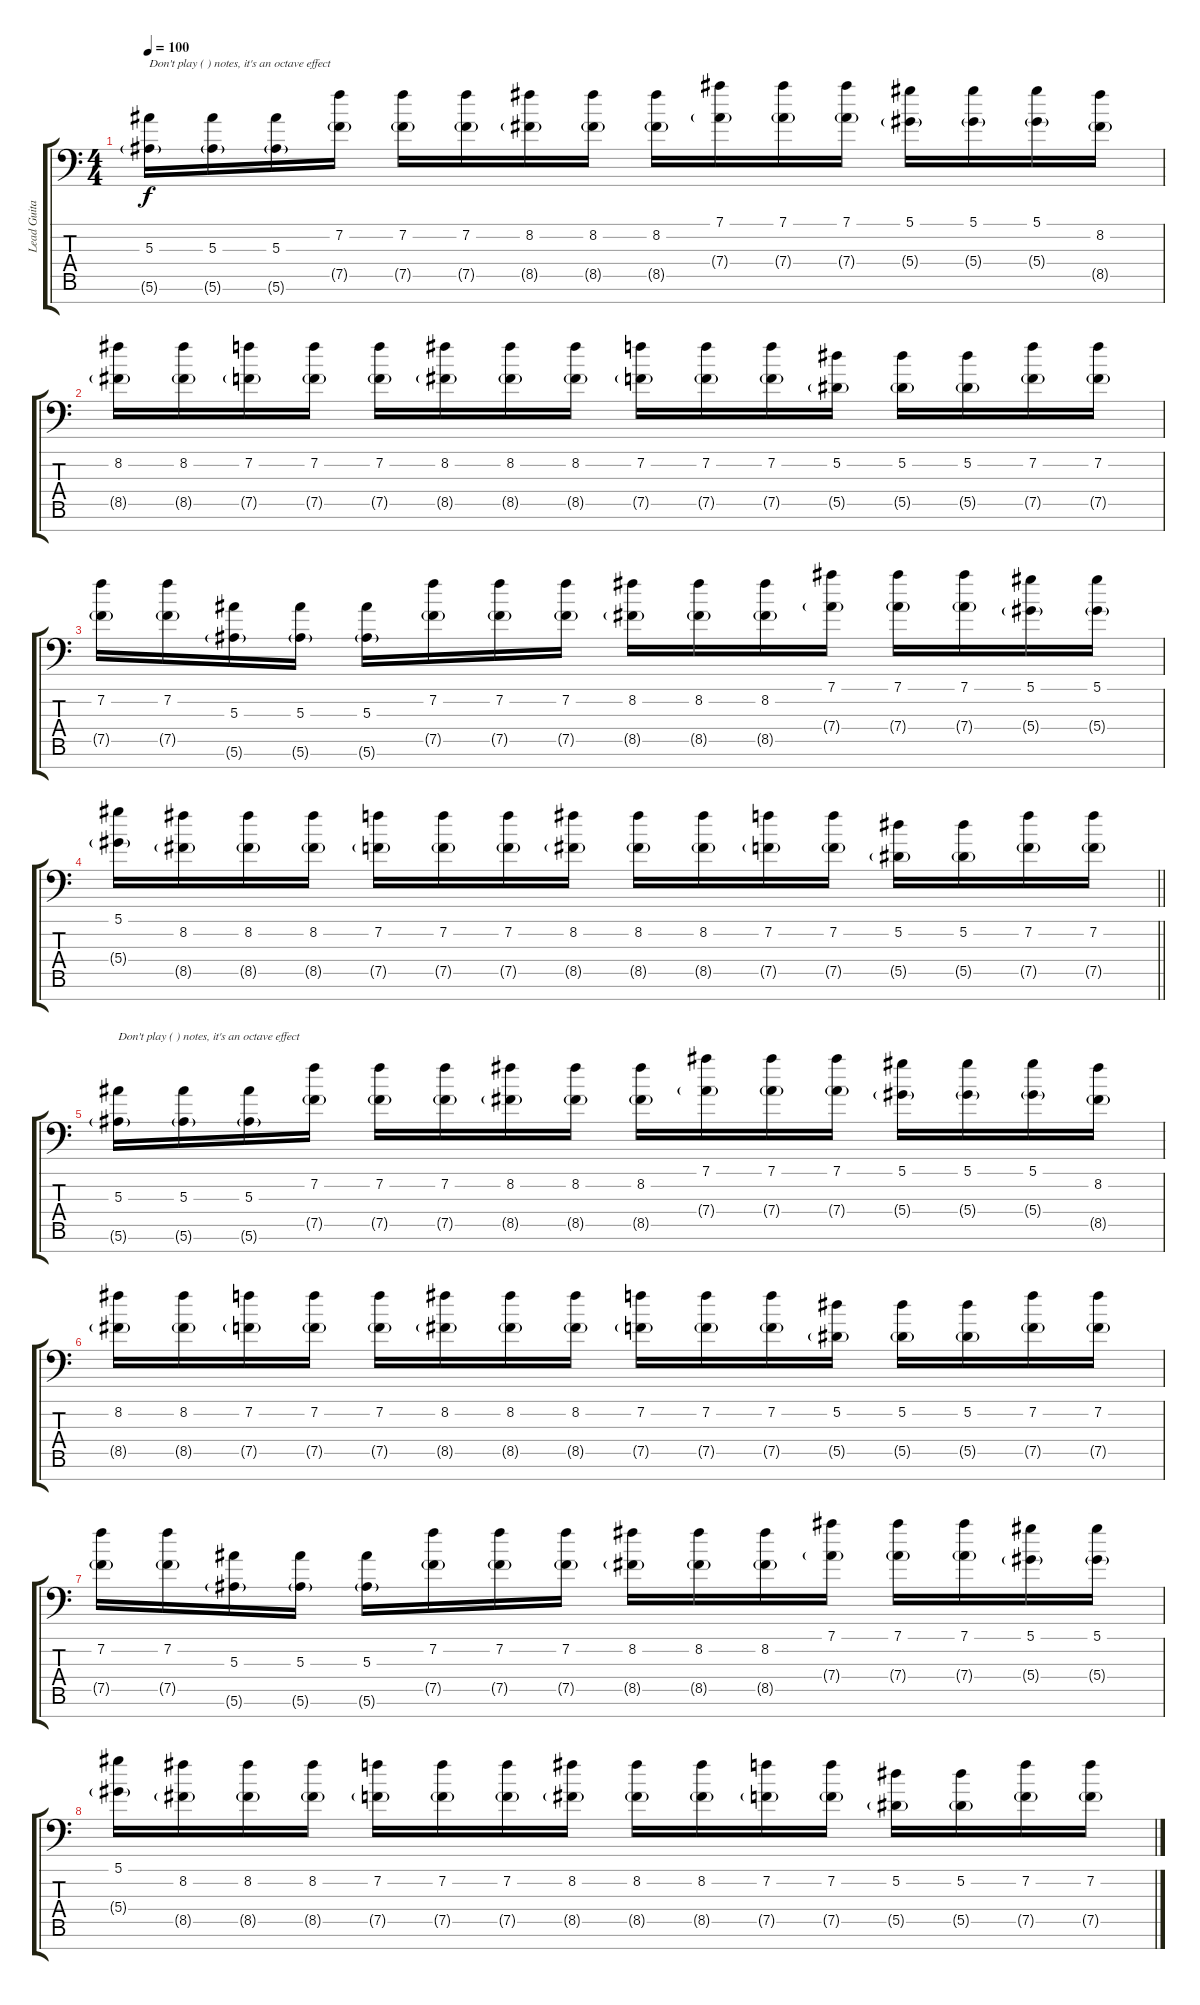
\track ("Lead Guitar" "Lead Guita") {instrument electricguitarclean}
\staff {score tabs}
\tuning (Eb4 Bb3 F3 Eb3 Bb2 F2 Bb1) {hide}
\ts (4 4)
\section ("" "")
\tempo 100
\clef f4
\ks c
(5.3 5.6{g}).16{txt "Don't play ( ) notes, it's an octave effect" dy f volume 10 instrument electricguitarclean} (5.3 5.6{g}).16 (5.3 5.6{g}).16 (7.2 7.5{g}).16 (7.2 7.5{g}).16 (7.2 7.5{g}).16 (8.2 8.5{g}).16 (8.2 8.5{g}).16 (8.2 8.5{g}).16 (7.1 7.4{g}).16 (7.1 7.4{g}).16 (7.1 7.4{g}).16 (5.1 5.4{g}).16 (5.1 5.4{g}).16 (5.1 5.4{g}).16 (8.2 8.5{g}).16 |
(8.2 8.5{g}).16 (8.2 8.5{g}).16 (7.2 7.5{g}).16 (7.2 7.5{g}).16 (7.2 7.5{g}).16 (8.2 8.5{g}).16 (8.2 8.5{g}).16 (8.2 8.5{g}).16 (7.2 7.5{g}).16 (7.2 7.5{g}).16 (7.2 7.5{g}).16 (5.2 5.5{g}).16 (5.2 5.5{g}).16 (5.2 5.5{g}).16 (7.2 7.5{g}).16 (7.2 7.5{g}).16 |
(7.2 7.5{g}).16 (7.2 7.5{g}).16 (5.3 5.6{g}).16 (5.3 5.6{g}).16 (5.3 5.6{g}).16 (7.2 7.5{g}).16 (7.2 7.5{g}).16 (7.2 7.5{g}).16 (8.2 8.5{g}).16 (8.2 8.5{g}).16 (8.2 8.5{g}).16 (7.1 7.4{g}).16 (7.1 7.4{g}).16 (7.1 7.4{g}).16 (5.1 5.4{g}).16 (5.1 5.4{g}).16 |
\barLineRight lightlight
(5.1 5.4{g}).16 (8.2 8.5{g}).16 (8.2 8.5{g}).16 (8.2 8.5{g}).16 (7.2 7.5{g}).16 (7.2 7.5{g}).16 (7.2 7.5{g}).16 (8.2 8.5{g}).16 (8.2 8.5{g}).16 (8.2 8.5{g}).16 (7.2 7.5{g}).16 (7.2 7.5{g}).16 (5.2 5.5{g}).16 (5.2 5.5{g}).16 (7.2 7.5{g}).16 (7.2 7.5{g}).16 |
\section ("" "")
(5.3 5.6{g}).16{txt "Don't play ( ) notes, it's an octave effect"} (5.3 5.6{g}).16 (5.3 5.6{g}).16 (7.2 7.5{g}).16 (7.2 7.5{g}).16 (7.2 7.5{g}).16 (8.2 8.5{g}).16 (8.2 8.5{g}).16 (8.2 8.5{g}).16 (7.1 7.4{g}).16 (7.1 7.4{g}).16 (7.1 7.4{g}).16 (5.1 5.4{g}).16 (5.1 5.4{g}).16 (5.1 5.4{g}).16 (8.2 8.5{g}).16 |
(8.2 8.5{g}).16 (8.2 8.5{g}).16 (7.2 7.5{g}).16 (7.2 7.5{g}).16 (7.2 7.5{g}).16 (8.2 8.5{g}).16 (8.2 8.5{g}).16 (8.2 8.5{g}).16 (7.2 7.5{g}).16 (7.2 7.5{g}).16 (7.2 7.5{g}).16 (5.2 5.5{g}).16 (5.2 5.5{g}).16 (5.2 5.5{g}).16 (7.2 7.5{g}).16 (7.2 7.5{g}).16 |
(7.2 7.5{g}).16 (7.2 7.5{g}).16 (5.3 5.6{g}).16 (5.3 5.6{g}).16 (5.3 5.6{g}).16 (7.2 7.5{g}).16 (7.2 7.5{g}).16 (7.2 7.5{g}).16 (8.2 8.5{g}).16 (8.2 8.5{g}).16 (8.2 8.5{g}).16 (7.1 7.4{g}).16 (7.1 7.4{g}).16 (7.1 7.4{g}).16 (5.1 5.4{g}).16 (5.1 5.4{g}).16 |
(5.1 5.4{g}).16 (8.2 8.5{g}).16 (8.2 8.5{g}).16 (8.2 8.5{g}).16 (7.2 7.5{g}).16 (7.2 7.5{g}).16 (7.2 7.5{g}).16 (8.2 8.5{g}).16 (8.2 8.5{g}).16 (8.2 8.5{g}).16 (7.2 7.5{g}).16 (7.2 7.5{g}).16 (5.2 5.5{g}).16 (5.2 5.5{g}).16 (7.2 7.5{g}).16 (7.2 7.5{g}).16
